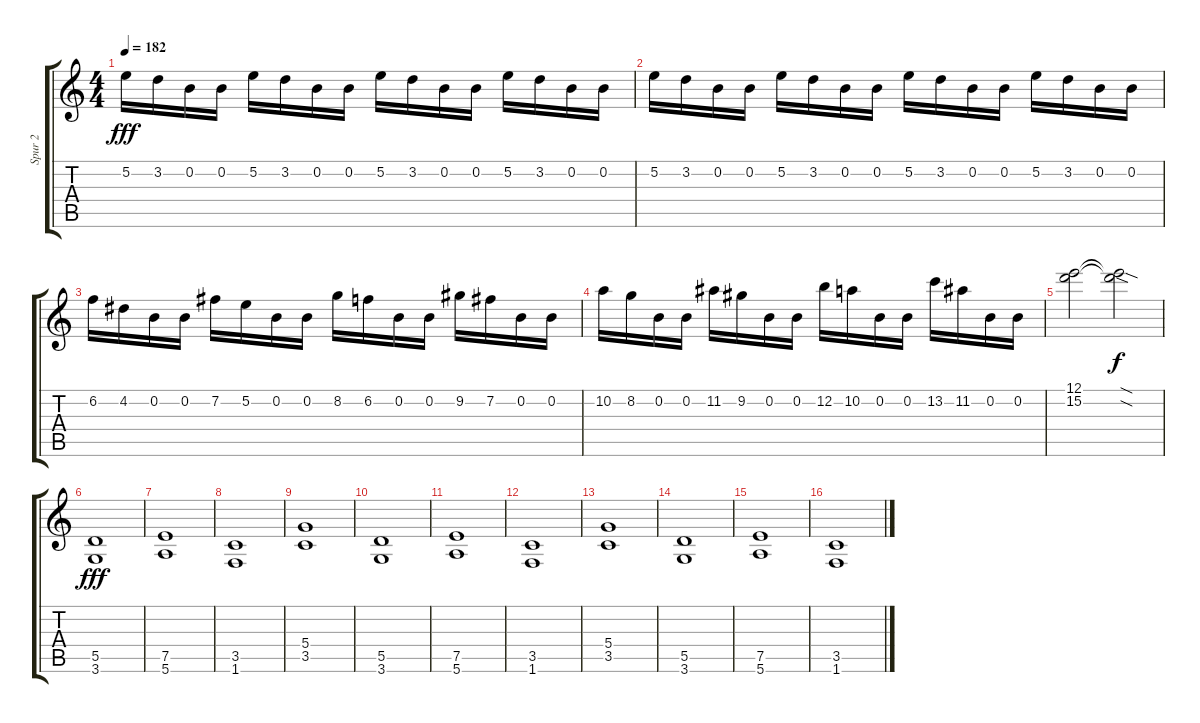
\track ("Spur 2" "Spur 2") {instrument distortionguitar}
\staff {score tabs}
\tuning (E4 B3 G3 D3 A2 E2) {hide}
\ts (4 4)
\tempo 182
\clef g2
\ks c
5.2.16{dy fff} 3.2.16 0.2.16 0.2.16 5.2.16 3.2.16 0.2.16 0.2.16 5.2.16 3.2.16 0.2.16 0.2.16 5.2.16 3.2.16 0.2.16 0.2.16 |
5.2.16 3.2.16 0.2.16 0.2.16 5.2.16 3.2.16 0.2.16 0.2.16 5.2.16 3.2.16 0.2.16 0.2.16 5.2.16 3.2.16 0.2.16 0.2.16 |
6.2.16 4.2.16 0.2.16 0.2.16 7.2.16 5.2.16 0.2.16 0.2.16 8.2.16 6.2.16 0.2.16 0.2.16 9.2.16 7.2.16 0.2.16 0.2.16 |
10.2.16 8.2.16 0.2.16 0.2.16 11.2.16 9.2.16 0.2.16 0.2.16 12.2.16 10.2.16 0.2.16 0.2.16 13.2.16 11.2.16 0.2.16 0.2.16 |
(12.1 15.2).2 (12.1{sod t} 15.2{sod t}).2{dy f} |
(5.5 3.6).1{dy fff} |
(7.5 5.6).1 |
(3.5 1.6).1 |
(5.4 3.5).1 |
(5.5 3.6).1 |
(7.5 5.6).1 |
(3.5 1.6).1 |
(5.4 3.5).1 |
(5.5 3.6).1 |
(7.5 5.6).1 |
(3.5 1.6).1
